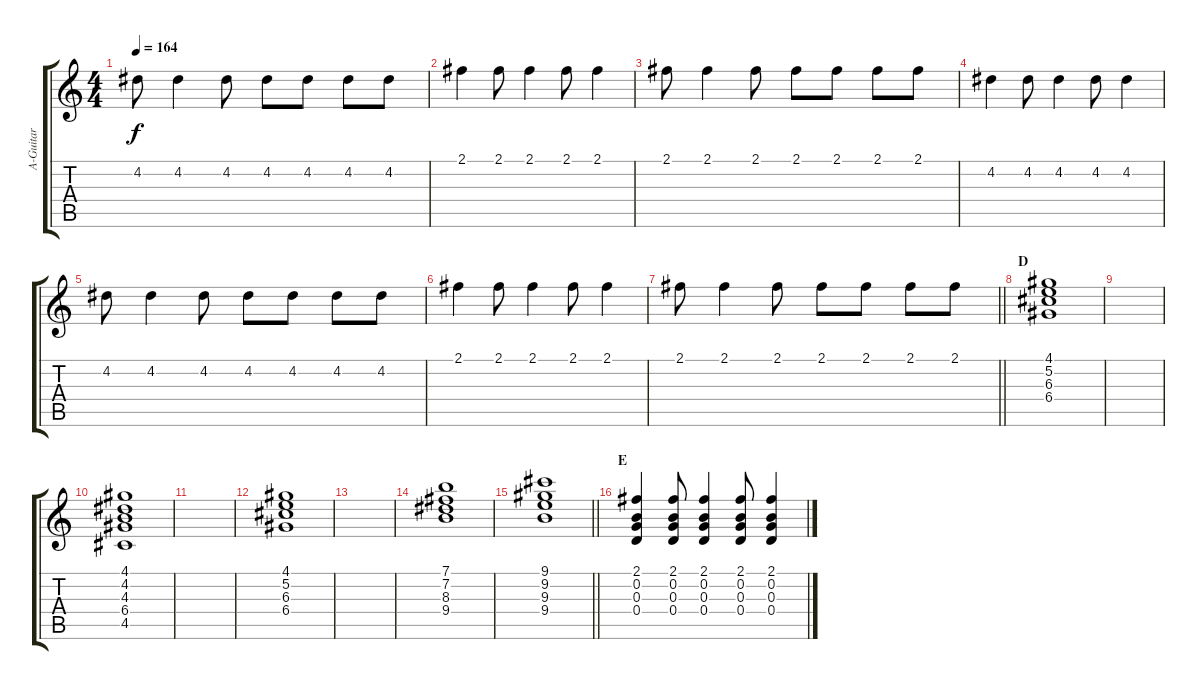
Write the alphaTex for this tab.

\track ("A-Guitar" "A-Guitar") {instrument acousticguitarsteel}
\staff {score tabs}
\tuning (E4 B3 G3 D3 A2 E2) {hide}
\ts (4 4)
\tempo 164
\clef g2
\ks c
4.2.8{dy f} 4.2.4 4.2.8 4.2.8 4.2.8 4.2.8 4.2.8 |
2.1.4 2.1.8 2.1.4 2.1.8 2.1.4 |
2.1.8 2.1.4 2.1.8 2.1.8 2.1.8 2.1.8 2.1.8 |
4.2.4 4.2.8 4.2.4 4.2.8 4.2.4 |
4.2.8 4.2.4 4.2.8 4.2.8 4.2.8 4.2.8 4.2.8 |
2.1.4 2.1.8 2.1.4 2.1.8 2.1.4 |
\barLineRight lightlight
2.1.8 2.1.4 2.1.8 2.1.8 2.1.8 2.1.8 2.1.8 |
\section ("" "D")
(4.1 5.2 6.3 6.4).1 |
|
(4.1 4.2 4.3 6.4 4.5).1 |
|
(4.1 5.2 6.3 6.4).1 |
|
(7.1 7.2 8.3 9.4).1 |
\barLineRight lightlight
(9.1 9.2 9.3 9.4).1 |
\section ("" "E")
(2.1 0.2 0.3 0.4).4 (2.1 0.2 0.3 0.4).8 (2.1 0.2 0.3 0.4).4 (2.1 0.2 0.3 0.4).8 (2.1 0.2 0.3 0.4).4
